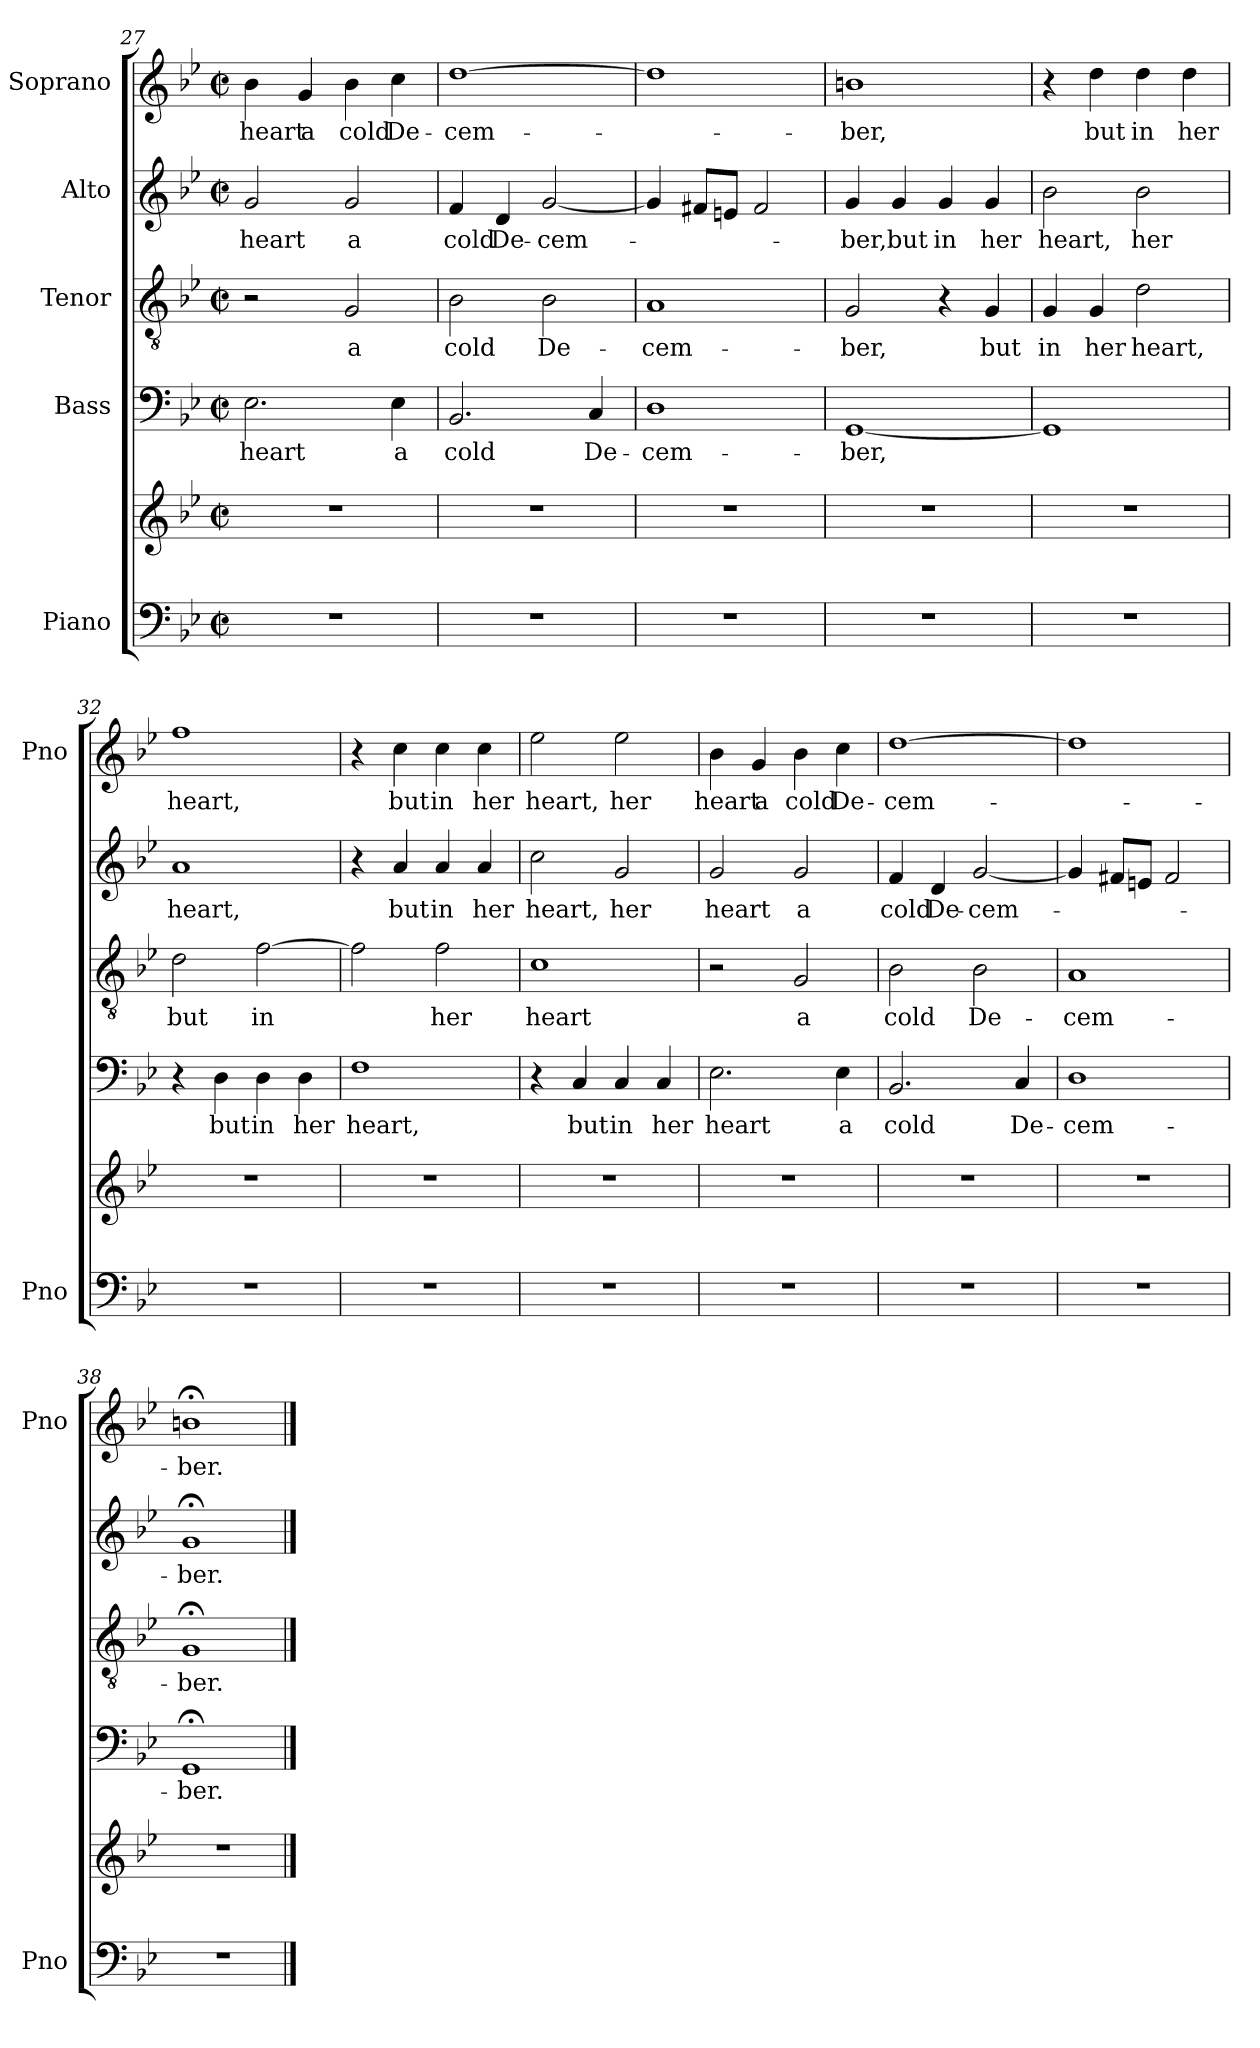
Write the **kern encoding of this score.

**kern	**kern	**kern	**text	**kern	**text	**kern	**text	**kern	**text
*part5	*part5	*part4	*part4	*part3	*part3	*part2	*part2	*part1	*part1
*staff6	*staff5	*staff4	*staff4	*staff3	*staff3	*staff2	*staff2	*staff1	*staff1
*I"Piano	*	*I"Bass	*	*I"Tenor	*	*I"Alto	*	*I"Soprano	*
*I'Pno	*	*	*	*	*	*	*	*I'Pno	*
*clefF4	*clefG2	*clefF4	*	*clefGv2	*	*clefG2	*	*clefG2	*
*k[b-e-]	*k[b-e-]	*k[b-e-]	*	*k[b-e-]	*	*k[b-e-]	*	*k[b-e-]	*
*g:	*g:	*g:	*	*g:	*	*g:	*	*g:	*
*M2/2	*M2/2	*M2/2	*	*M2/2	*	*M2/2	*	*M2/2	*
*met(c|)	*met(c|)	*met(c|)	*	*met(c|)	*	*met(c|)	*	*met(c|)	*
=27	=27	=27	=27	=27	=27	=27	=27	=27	=27
1r	1r	2.E-\	heart	2r	.	2g/	heart	4b-\	heart
.	.	.	.	.	.	.	.	4g/	a
.	.	.	.	2G/	a	2g/	a	4b-\	cold
.	.	4E-\	a	.	.	.	.	4cc\	De-
=28	=28	=28	=28	=28	=28	=28	=28	=28	=28
1r	1r	2.BB-/	cold	2B-\	cold	4f/	cold	[1dd	-cem-
.	.	.	.	.	.	4d/	De-	.	.
.	.	.	.	2B-\	De-	[2g/	-cem-	.	.
.	.	4C/	De-	.	.	.	.	.	.
=29	=29	=29	=29	=29	=29	=29	=29	=29	=29
1r	1r	1D	-cem-	1A	-cem-	4g/]	.	1dd]	-­-
.	.	.	.	.	.	8f#X/L	-­-	.	.
.	.	.	.	.	.	8en/J	.	.	.
.	.	.	.	.	.	2f#/	.	.	.
!!LO:LB:g=z
=30	=30	=30	=30	=30	=30	=30	=30	=30	=30
1r	1r	[1GG	-ber,	2G/	-ber,	4g/	-ber,	1bn	-ber,
.	.	.	.	.	.	4g/	but	.	.
.	.	.	.	4r	.	4g/	in	.	.
.	.	.	.	4G/	but	4g/	her	.	.
=31	=31	=31	=31	=31	=31	=31	=31	=31	=31
1r	1r	1GG]	.	4G/	in	2b-\	heart,	4r	.
.	.	.	.	4G/	her	.	.	4dd\	but
.	.	.	.	2d\	heart,	2b-\	her	4dd\	in
.	.	.	.	.	.	.	.	4dd\	her
=32	=32	=32	=32	=32	=32	=32	=32	=32	=32
1r	1r	4r	.	2d\	but	1a	heart,	1ff	heart,
.	.	4D\	but	.	.	.	.	.	.
.	.	4D\	in	[2f\	in	.	.	.	.
.	.	4D\	her	.	.	.	.	.	.
=33	=33	=33	=33	=33	=33	=33	=33	=33	=33
1r	1r	1F	heart,	2f\]	.	4r	.	4r	.
.	.	.	.	.	.	4a/	but	4cc\	but
.	.	.	.	2f\	her	4a/	in	4cc\	in
.	.	.	.	.	.	4a/	her	4cc\	her
=34	=34	=34	=34	=34	=34	=34	=34	=34	=34
1r	1r	4r	.	1c	heart	2cc\	heart,	2ee-\	heart,
.	.	4C/	but	.	.	.	.	.	.
.	.	4C/	in	.	.	2g/	her	2ee-\	her
.	.	4C/	her	.	.	.	.	.	.
=35	=35	=35	=35	=35	=35	=35	=35	=35	=35
1r	1r	2.E-\	heart	2r	.	2g/	heart	4b-\	heart
.	.	.	.	.	.	.	.	4g/	a
.	.	.	.	2G/	a	2g/	a	4b-\	cold
.	.	4E-\	a	.	.	.	.	4cc\	De-
=36	=36	=36	=36	=36	=36	=36	=36	=36	=36
1r	1r	2.BB-/	cold	2B-\	cold	4f/	cold	[1dd	-cem-
.	.	.	.	.	.	4d/	De-	.	.
.	.	.	.	2B-\	De-	[2g/	-cem-	.	.
.	.	4C/	De-	.	.	.	.	.	.
!!LO:LB:g=z
=37	=37	=37	=37	=37	=37	=37	=37	=37	=37
1r	1r	1D	-cem-	1A	-cem-	4g/]	.	1dd]	-­-
.	.	.	.	.	.	8f#X/L	-­-	.	.
.	.	.	.	.	.	8en/J	.	.	.
.	.	.	.	.	.	2f#/	.	.	.
=38	=38	=38	=38	=38	=38	=38	=38	=38	=38
1r	1r	1GG;<	-ber.	1G;<	-ber.	1g;<	-ber.	1bn;<	-ber.
==	==	==	==	==	==	==	==	==	==
*-	*-	*-	*-	*-	*-	*-	*-	*-	*-
